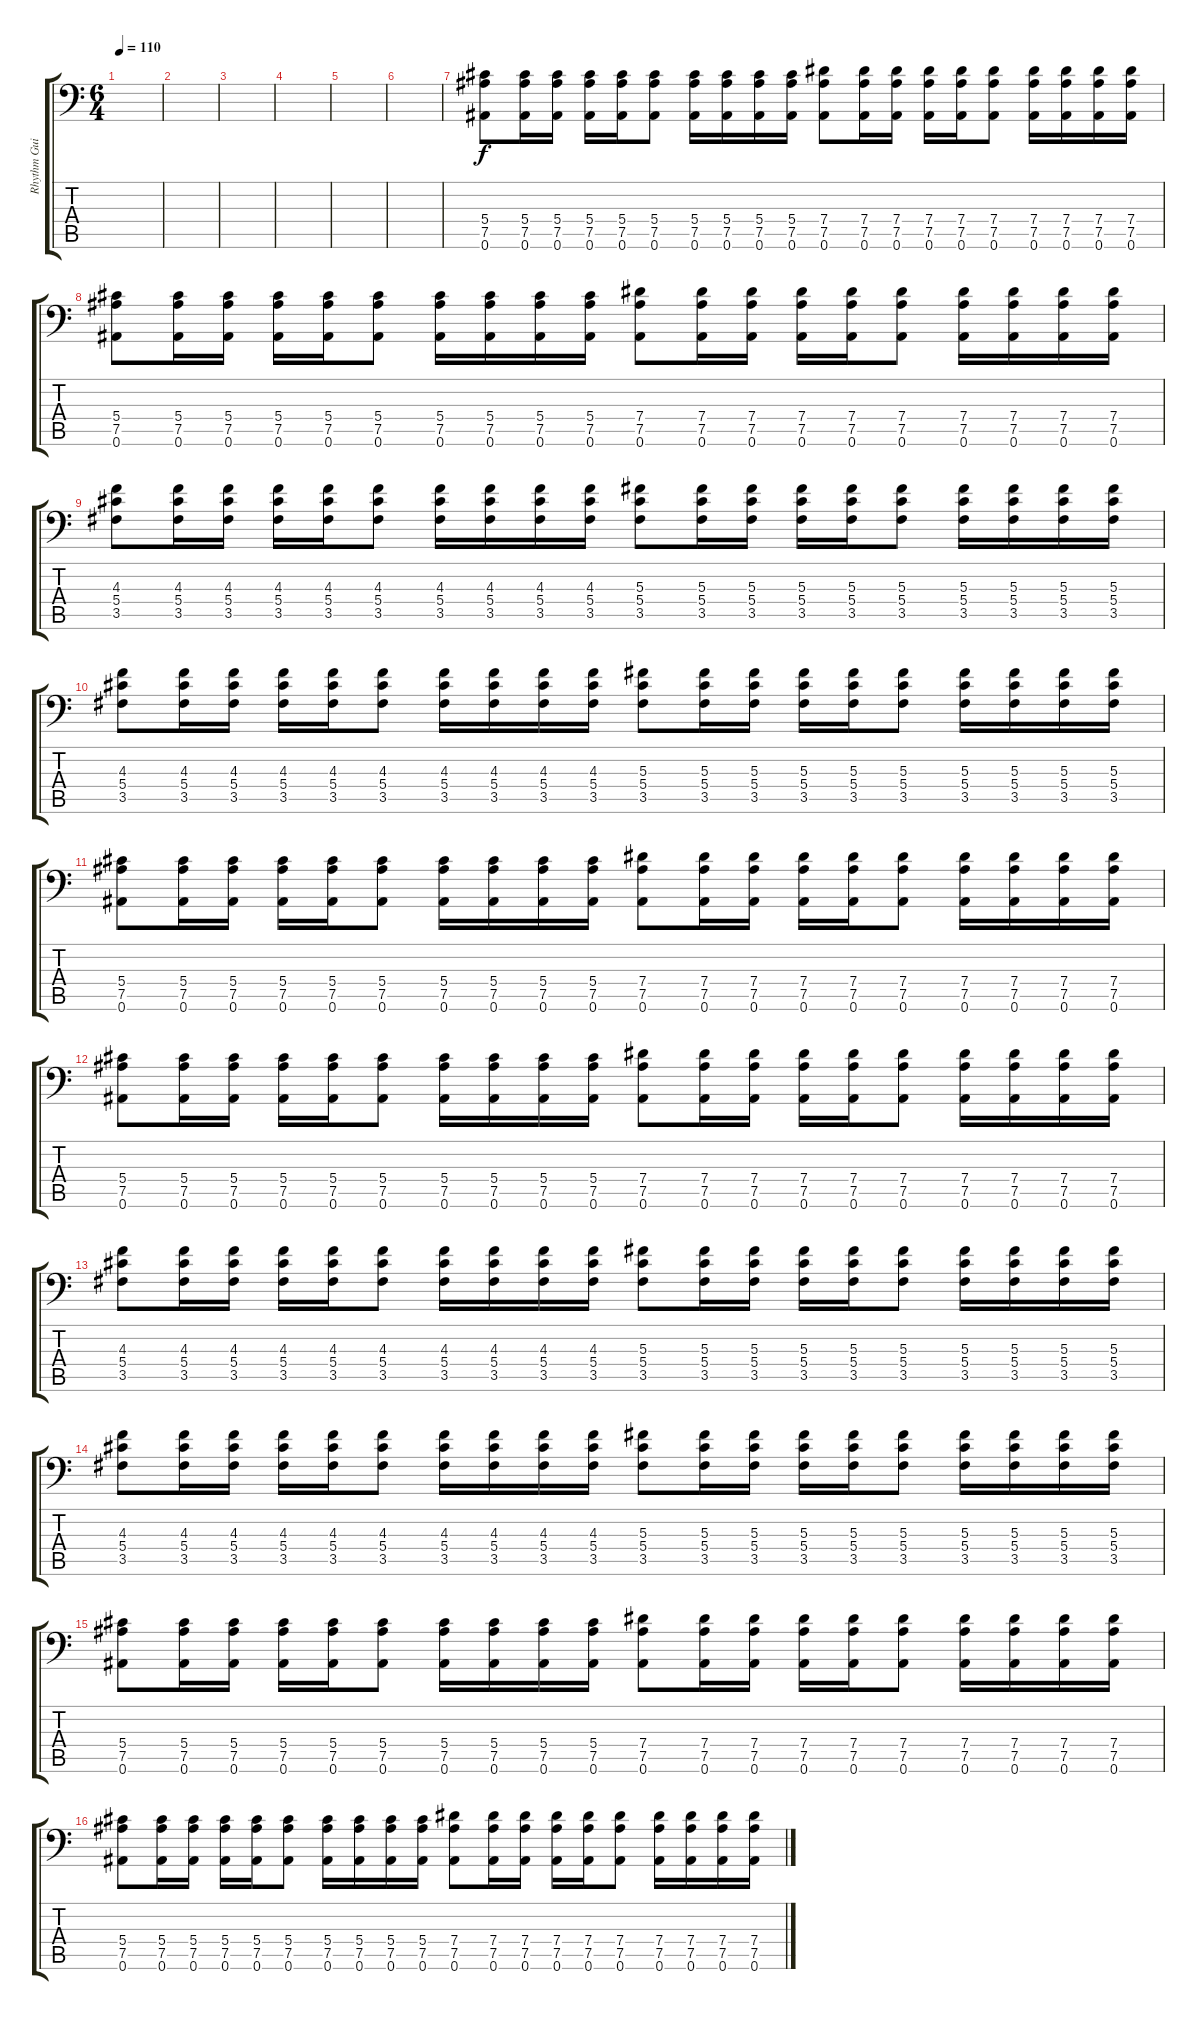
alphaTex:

\track ("Rhythm Guitar II" "Rhythm Gui") {instrument overdrivenguitar}
\staff {score tabs}
\tuning (Bb3 F3 Db3 Ab2 Eb2 Bb1) {hide}
\ts (6 4)
\tempo 110
\clef f4
\ks c
|
|
|
|
|
|
(5.4 7.5 0.6).8 (5.4 7.5 0.6).16 (5.4 7.5 0.6).16 (5.4 7.5 0.6).16 (5.4 7.5 0.6).16 (5.4 7.5 0.6).8 (5.4 7.5 0.6).16 (5.4 7.5 0.6).16 (5.4 7.5 0.6).16 (5.4 7.5 0.6).16 (7.4 7.5 0.6).8 (7.4 7.5 0.6).16 (7.4 7.5 0.6).16 (7.4 7.5 0.6).16 (7.4 7.5 0.6).16 (7.4 7.5 0.6).8 (7.4 7.5 0.6).16 (7.4 7.5 0.6).16 (7.4 7.5 0.6).16 (7.4 7.5 0.6).16 |
(5.4 7.5 0.6).8 (5.4 7.5 0.6).16 (5.4 7.5 0.6).16 (5.4 7.5 0.6).16 (5.4 7.5 0.6).16 (5.4 7.5 0.6).8 (5.4 7.5 0.6).16 (5.4 7.5 0.6).16 (5.4 7.5 0.6).16 (5.4 7.5 0.6).16 (7.4 7.5 0.6).8 (7.4 7.5 0.6).16 (7.4 7.5 0.6).16 (7.4 7.5 0.6).16 (7.4 7.5 0.6).16 (7.4 7.5 0.6).8 (7.4 7.5 0.6).16 (7.4 7.5 0.6).16 (7.4 7.5 0.6).16 (7.4 7.5 0.6).16 |
(4.3 5.4 3.5).8 (4.3 5.4 3.5).16 (4.3 5.4 3.5).16 (4.3 5.4 3.5).16 (4.3 5.4 3.5).16 (4.3 5.4 3.5).8 (4.3 5.4 3.5).16 (4.3 5.4 3.5).16 (4.3 5.4 3.5).16 (4.3 5.4 3.5).16 (5.3 5.4 3.5).8 (5.3 5.4 3.5).16 (5.3 5.4 3.5).16 (5.3 5.4 3.5).16 (5.3 5.4 3.5).16 (5.3 5.4 3.5).8 (5.3 5.4 3.5).16 (5.3 5.4 3.5).16 (5.3 5.4 3.5).16 (5.3 5.4 3.5).16 |
(4.3 5.4 3.5).8 (4.3 5.4 3.5).16 (4.3 5.4 3.5).16 (4.3 5.4 3.5).16 (4.3 5.4 3.5).16 (4.3 5.4 3.5).8 (4.3 5.4 3.5).16 (4.3 5.4 3.5).16 (4.3 5.4 3.5).16 (4.3 5.4 3.5).16 (5.3 5.4 3.5).8 (5.3 5.4 3.5).16 (5.3 5.4 3.5).16 (5.3 5.4 3.5).16 (5.3 5.4 3.5).16 (5.3 5.4 3.5).8 (5.3 5.4 3.5).16 (5.3 5.4 3.5).16 (5.3 5.4 3.5).16 (5.3 5.4 3.5).16 |
(5.4 7.5 0.6).8 (5.4 7.5 0.6).16 (5.4 7.5 0.6).16 (5.4 7.5 0.6).16 (5.4 7.5 0.6).16 (5.4 7.5 0.6).8 (5.4 7.5 0.6).16 (5.4 7.5 0.6).16 (5.4 7.5 0.6).16 (5.4 7.5 0.6).16 (7.4 7.5 0.6).8 (7.4 7.5 0.6).16 (7.4 7.5 0.6).16 (7.4 7.5 0.6).16 (7.4 7.5 0.6).16 (7.4 7.5 0.6).8 (7.4 7.5 0.6).16 (7.4 7.5 0.6).16 (7.4 7.5 0.6).16 (7.4 7.5 0.6).16 |
(5.4 7.5 0.6).8 (5.4 7.5 0.6).16 (5.4 7.5 0.6).16 (5.4 7.5 0.6).16 (5.4 7.5 0.6).16 (5.4 7.5 0.6).8 (5.4 7.5 0.6).16 (5.4 7.5 0.6).16 (5.4 7.5 0.6).16 (5.4 7.5 0.6).16 (7.4 7.5 0.6).8 (7.4 7.5 0.6).16 (7.4 7.5 0.6).16 (7.4 7.5 0.6).16 (7.4 7.5 0.6).16 (7.4 7.5 0.6).8 (7.4 7.5 0.6).16 (7.4 7.5 0.6).16 (7.4 7.5 0.6).16 (7.4 7.5 0.6).16 |
(4.3 5.4 3.5).8 (4.3 5.4 3.5).16 (4.3 5.4 3.5).16 (4.3 5.4 3.5).16 (4.3 5.4 3.5).16 (4.3 5.4 3.5).8 (4.3 5.4 3.5).16 (4.3 5.4 3.5).16 (4.3 5.4 3.5).16 (4.3 5.4 3.5).16 (5.3 5.4 3.5).8 (5.3 5.4 3.5).16 (5.3 5.4 3.5).16 (5.3 5.4 3.5).16 (5.3 5.4 3.5).16 (5.3 5.4 3.5).8 (5.3 5.4 3.5).16 (5.3 5.4 3.5).16 (5.3 5.4 3.5).16 (5.3 5.4 3.5).16 |
(4.3 5.4 3.5).8 (4.3 5.4 3.5).16 (4.3 5.4 3.5).16 (4.3 5.4 3.5).16 (4.3 5.4 3.5).16 (4.3 5.4 3.5).8 (4.3 5.4 3.5).16 (4.3 5.4 3.5).16 (4.3 5.4 3.5).16 (4.3 5.4 3.5).16 (5.3 5.4 3.5).8 (5.3 5.4 3.5).16 (5.3 5.4 3.5).16 (5.3 5.4 3.5).16 (5.3 5.4 3.5).16 (5.3 5.4 3.5).8 (5.3 5.4 3.5).16 (5.3 5.4 3.5).16 (5.3 5.4 3.5).16 (5.3 5.4 3.5).16 |
(5.4 7.5 0.6).8 (5.4 7.5 0.6).16 (5.4 7.5 0.6).16 (5.4 7.5 0.6).16 (5.4 7.5 0.6).16 (5.4 7.5 0.6).8 (5.4 7.5 0.6).16 (5.4 7.5 0.6).16 (5.4 7.5 0.6).16 (5.4 7.5 0.6).16 (7.4 7.5 0.6).8 (7.4 7.5 0.6).16 (7.4 7.5 0.6).16 (7.4 7.5 0.6).16 (7.4 7.5 0.6).16 (7.4 7.5 0.6).8 (7.4 7.5 0.6).16 (7.4 7.5 0.6).16 (7.4 7.5 0.6).16 (7.4 7.5 0.6).16 |
(5.4 7.5 0.6).8 (5.4 7.5 0.6).16 (5.4 7.5 0.6).16 (5.4 7.5 0.6).16 (5.4 7.5 0.6).16 (5.4 7.5 0.6).8 (5.4 7.5 0.6).16 (5.4 7.5 0.6).16 (5.4 7.5 0.6).16 (5.4 7.5 0.6).16 (7.4 7.5 0.6).8 (7.4 7.5 0.6).16 (7.4 7.5 0.6).16 (7.4 7.5 0.6).16 (7.4 7.5 0.6).16 (7.4 7.5 0.6).8 (7.4 7.5 0.6).16 (7.4 7.5 0.6).16 (7.4 7.5 0.6).16 (7.4 7.5 0.6).16
